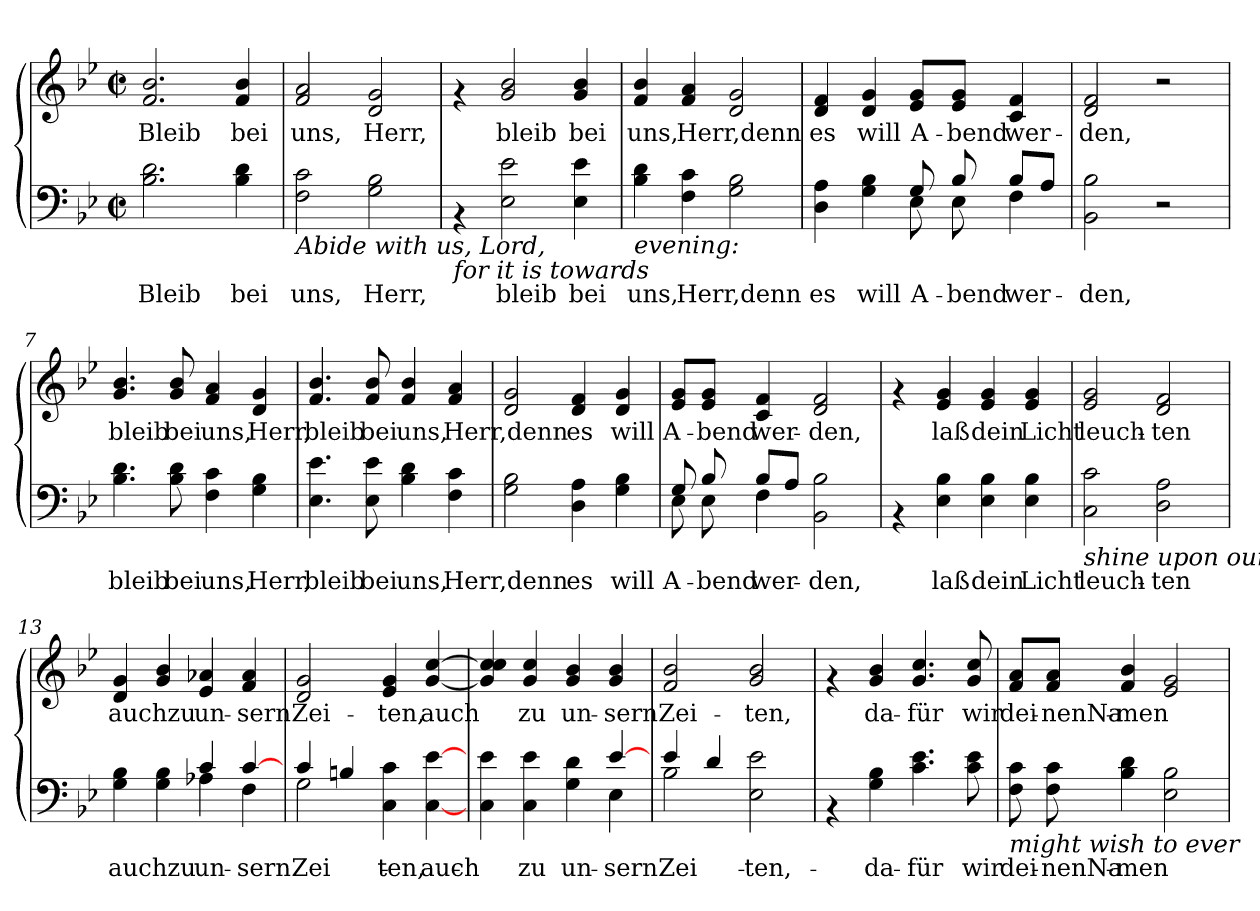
**kern	**text	**kern	**text
*part2	*part2	*part1	*part1
*staff2	*staff2	*staff1	*staff1
*clefF4	*	*clefG2	*
*k[b-e-]	*	*k[b-e-]	*
*B-:	*	*B-:	*
*M2/2	*	*M2/2	*
*met(c|)	*	*met(c|)	*
=1	=1	=1	=1
!	!LO:LY:a	!	!LO:LY:b
2.B-\ 2.d\	Bleib	2.f/ 2.b-/	Bleib
!	!LO:LY:a	!	!LO:LY:b
4B-\ 4d\	bei	4f/ 4b-/	bei
=2	=2	=2	=2
!LO:TX:b:i:t=Abide with us, Lord,	!	!	!
!	!LO:LY:a	!	!LO:LY:b
2F\ 2c\	uns,	2f/ 2a/	uns,
!	!LO:LY:a	!	!LO:LY:b
2G\ 2B-\	Herr,	2d/ 2g/	Herr,
=3	=3	=3	=3
!LO:TX:b:i:t=for it is towards	!	!	!
4rAA	.	4rf	.
!	!LO:LY:a	!	!LO:LY:b
2E-\ 2e-\	bleib	2g/ 2b-/	bleib
!	!LO:LY:a	!	!LO:LY:b
4E-\ 4e-\	bei	4g/ 4b-/	bei
=4	=4	=4	=4
!LO:TX:b:i:t=evening&colon;	!	!	!
!	!LO:LY:a	!	!LO:LY:b
4B-\ 4d\	uns,	4f/ 4b-/	uns,
!	!LO:LY:a	!	!LO:LY:b
4F\ 4c\	Herr,denn	4f/ 4a/	Herr,denn
2G\ 2B-\	.	2d/ 2g/	.
=5	=5	=5	=5
!	!LO:LY:a	!	!LO:LY:b
*^	*	*	*
4D\ 4A\	2ryy	es	4d/ 4f/	es
!	!	!LO:LY:a	!	!LO:LY:b
4G\ 4B-\	.	will	4d/ 4g/	will
!	!	!LO:LY:a	!	!LO:LY:b
8G/	8E-\	A-	8e-/ 8g/L	A-
!	!	!LO:LY:a	!	!LO:LY:b
8B-/	8E-\	-bend	8e-/ 8g/J	-bend
!	!	!LO:LY:a	!	!LO:LY:b
4F\	8B-/L	wer-	4c/ 4f/	wer-
.	8A/J	.	.	.
=6	=6	=6	=6	=6
!	!	!LO:LY:a	!	!LO:LY:b
*v	*v	*	*	*
2BB-\ 2B-\	-den,	2d/ 2f/	-den,
2r	.	2r	.
!!LO:LB:g=z
=7	=7	=7	=7
!	!LO:LY:a	!	!LO:LY:b
4.B-\ 4.d\	bleib	4.g/ 4.b-/	bleib
!	!LO:LY:a	!	!LO:LY:b
8B-\ 8d\	bei	8g/ 8b-/	bei
!	!LO:LY:a	!	!LO:LY:b
4F\ 4c\	uns,	4f/ 4a/	uns,
!	!LO:LY:a	!	!LO:LY:b
4G\ 4B-\	Herr,	4d/ 4g/	Herr,
=8	=8	=8	=8
!	!LO:LY:a	!	!LO:LY:b
4.E-\ 4.e-\	bleib	4.f/ 4.b-/	bleib
!	!LO:LY:a	!	!LO:LY:b
8E-\ 8e-\	bei	8f/ 8b-/	bei
!	!LO:LY:a	!	!LO:LY:b
4B-\ 4d\	uns,	4f/ 4b-/	uns,
!	!LO:LY:a	!	!LO:LY:b
4F\ 4c\	Herr,denn	4f/ 4a/	Herr,denn
=9	=9	=9	=9
2G\ 2B-\	.	2d/ 2g/	.
!	!LO:LY:a	!	!LO:LY:b
4D\ 4A\	es	4d/ 4f/	es
!	!LO:LY:a	!	!LO:LY:b
4G\ 4B-\	will	4d/ 4g/	will
=10	=10	=10	=10
*^	*	*	*
!	!	!LO:LY:a	!	!LO:LY:b
8G/	8E-\	A-	8e-/ 8g/L	A-
!	!	!LO:LY:a	!	!LO:LY:b
8B-/	8E-\	-bend	8e-/ 8g/J	-bend
!	!	!LO:LY:a	!	!LO:LY:b
4F\	8B-/L	wer-	4c/ 4f/	wer-
.	8A/J	.	.	.
!	!	!LO:LY:a	!	!LO:LY:b
2BB-\ 2B-\	2ryy	den,	2d/ 2f/	-den,
=11	=11	=11	=11	=11
!LO:TX:b:i:t=Let Thylight	!	!	!	!
*v	*v	*	*	*
4rAA	.	4rf	.
!	!LO:LY:a	!	!LO:LY:b
4E-\ 4B-\	-laß	4e-/ 4g/	laß
!	!LO:LY:a	!	!LO:LY:b
4E-\ 4B-\	dein	4e-/ 4g/	dein
!	!LO:LY:a	!	!LO:LY:b
4E-\ 4B-\	Licht	4e-/ 4g/	Licht
=12	=12	=12	=12
!LO:TX:b:i:t=shine upon our	!	!	!
!	!LO:LY:a	!	!LO:LY:b
2C\ 2c\	leuch-	2e-/ 2g/	leuch-
!	!LO:LY:a	!	!LO:LY:b
2D\ 2A\	-ten	2d/ 2f/	-ten
!!LO:LB:g=z
=13	=13	=13	=13
!LO:TX:b:i:t=time as well,	!	!	!
!	!LO:LY:a	!	!LO:LY:b
*^	*	*	*
4G\ 4B-\	2ryy	auchzu	4d/ 4g/	auchzu
4G\ 4B-\	.	.	4g/ 4b-/	.
!	!	!LO:LY:a	!	!LO:LY:b
4c/	4A-X\	un-	4e-/ 4a-X/	un-
!	!	!LO:LY:a	!	!LO:LY:b
[>4c/	4F\	-sern	4f/ 4a-/	-sern
=14	=14	=14	=14	=14
!	!	!LO:LY:a	!	!LO:LY:b
2G\	4c/	Zei-	2d/ 2g/	Zei-
.	4Bn/	.	.	.
!	!	!LO:LY:a	!	!LO:LY:b
2ryy	4C\ 4c\	-ten,	4e-/ 4g/	-ten,
!	!	!LO:LY:a	!	!LO:LY:b
.	[<4C\ [>4e-\	auch	[<4g/ [>4cc/	auch
=15	=15	=15	=15	=15
4C\ 4e-\	2.ryy	.	4g/] 4cc/] 4cc/	.
!	!	!LO:LY:a	!	!LO:LY:b
4C\ 4e-\	.	zu	4g/ 4cc/	zu
!	!	!LO:LY:a	!	!LO:LY:b
4G\ 4d\	.	un-	4g/ 4b-/	un-
!	!	!LO:LY:a	!	!LO:LY:b
[>4e-/	4E-\	-sern	4g/ 4b-/	-sern
=16	=16	=16	=16	=16
!	!	!LO:LY:a	!	!LO:LY:b
2B-\	4e-/	Zei-	2f/ 2b-/	Zei-
.	4d/	.	.	.
!	!	!LO:LY:a	!	!LO:LY:b
2ryy	2E-\ 2e-\	-ten,	2g/ 2b-/	-ten,
=17	=17	=17	=17	=17
!LO:TX:b:i:t=that we	!	!	!	!
*v	*v	*	*	*
4rAA	.	4rf	.
!	!LO:LY:a	!	!LO:LY:b
4G\ 4B-\	da-	4g/ 4b-/	da-
!	!LO:LY:a	!	!LO:LY:b
4.c\ 4.e-\	-für	4.g/ 4.cc/	-für
!	!LO:LY:a	!	!LO:LY:b
8c\ 8e-\	wir	8g/ 8cc/	wir
=18	=18	=18	=18
!LO:TX:b:i:t=might wish to ever	!	!	!
!	!LO:LY:a	!	!LO:LY:b
8F\ 8c\	dei-	8f/ 8a/L	dei-
!	!LO:LY:a	!	!LO:LY:b
8F\ 8c\	-nenNa-	8f/ 8a/J	-nenNa-
!	!LO:LY:a	!	!LO:LY:b
4B-\ 4d\	-men	4f/ 4b-/	-men
2E-\ 2B-\	.	2e-/ 2g/	.
=	=	=	=
*-	*-	*-	*-
